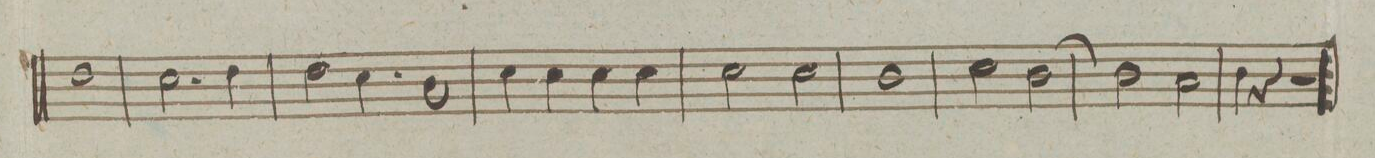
**kern	**dynam
*I"Trąbone Alto	*
*clefC3	*
*k[]	*
*met(c|)	*
*M2/2	*
1e\	.
=201	=201
2.d\	.
4e\	.
=202	=202
2e\	.
4.d\	.
8c\	.
=203	=203
4d\	.
4d\	.
4d\	.
4d\	.
=204	=204
2d\	.
2d\	.
=205	=205
1c\	.
=206	=206
2d\	.
[2c\	.
=207	=207
2c\]	.
2B\	.
=208	=208
4c\	.
4r	.
2r	.
=209	=209
*-	*-
